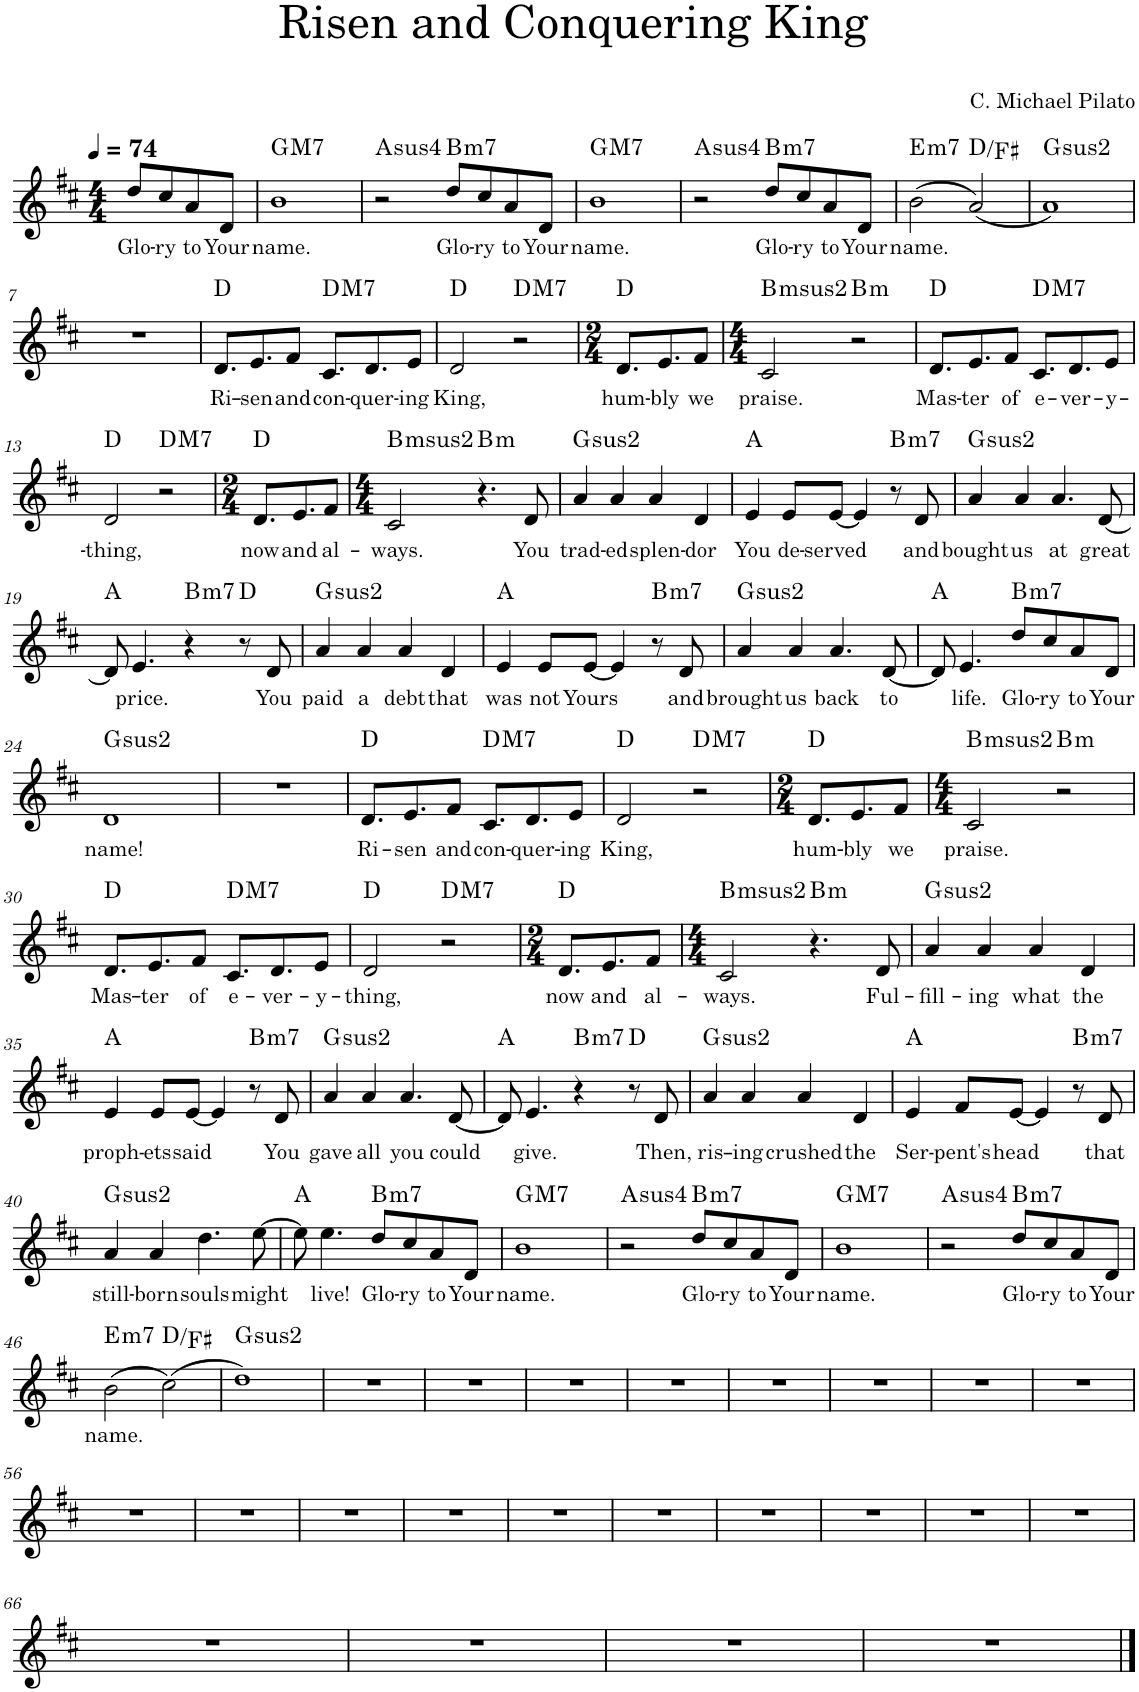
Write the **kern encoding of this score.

**kern	**text	**harte
*part1	*part1	*part1
*staff1	*staff1	*
*I"Piano	*	*
*I'Pno.	*	*
*clefG2	*	*
*k[f#c#]	*	*
*M4/4	*	*
*MM74	*	*
=	=	=
!	!LO:LY:b	!
8dd/L	Glo-	.
!	!LO:LY:b	!
8cc#/	-ry	.
!	!LO:LY:b	!
8a/	to	.
!	!LO:LY:b	!
8d/J	Your	.
=1	=1	=1
!	!LO:LY:b	!LO:H:kt=M7
1b	name.	G:maj7
=2	=2	=2
!	!	!LO:H:kt=4
2r	.	A:sus4
!	!LO:LY:b	!LO:H:kt=m7
8dd/L	Glo-	B:min7
!	!LO:LY:b	!
8cc#/	-ry	.
!	!LO:LY:b	!
8a/	to	.
!	!LO:LY:b	!
8d/J	Your	.
=3	=3	=3
!	!LO:LY:b	!LO:H:kt=M7
1b	name.	G:maj7
=4	=4	=4
!	!	!LO:H:kt=4
2r	.	A:sus4
!	!LO:LY:b	!LO:H:kt=m7
8dd/L	Glo-	B:min7
!	!LO:LY:b	!
8cc#/	-ry	.
!	!LO:LY:b	!
8a/	to	.
!	!LO:LY:b	!
8d/J	Your	.
=5	=5	=5
!	!LO:LY:b	!LO:H:kt=m7
(2b\	name.	E:min7
(2a/)	.	D:maj/3
=6	=6	=6
!	!	!LO:H:kt=2
1a)	.	G:(1,2,5)
!!LO:LB:g=z
=7	=7	=7
1r	.	.
=8	=8	=8
!	!LO:LY:b	!
8.d/L	Ri-	D:maj
!	!LO:LY:b	!
8.e/	-sen	.
!	!LO:LY:b	!
8f#/J	and	.
!	!LO:LY:b	!LO:H:kt=M7
8.c#/L	con-	D:maj7
!	!LO:LY:b	!
8.d/	-quer-	.
!	!LO:LY:b	!
8e/J	-ing	.
=9	=9	=9
!	!LO:LY:b	!
2d/	King,	D:maj
!	!	!LO:H:kt=M7
2r	.	D:maj7
=10	=10	=10
*M2/4	*	*
!	!LO:LY:b	!
8.d/L	hum-	D:maj
!	!LO:LY:b	!
8.e/	-bly	.
!	!LO:LY:b	!
8f#/J	we	.
=11	=11	=11
*M4/4	*	*
!	!LO:LY:b	!LO:H:kt=2
2c#/	praise.	B:(1,2,5)
!	!	!LO:H:kt=m
2r	.	B:min
=12	=12	=12
!	!LO:LY:b	!
8.d/L	Mas-	D:maj
!	!LO:LY:b	!
8.e/	-ter	.
!	!LO:LY:b	!
8f#/J	of	.
!	!LO:LY:b	!LO:H:kt=M7
8.c#/L	e-	D:maj7
!	!LO:LY:b	!
8.d/	-ver-	.
!	!LO:LY:b	!
8e/J	-y-	.
!!LO:LB:g=z
=13	=13	=13
!	!LO:LY:b	!
2d/	-thing,	D:maj
!	!	!LO:H:kt=M7
2r	.	D:maj7
=14	=14	=14
*M2/4	*	*
!	!LO:LY:b	!
8.d/L	now	D:maj
!	!LO:LY:b	!
8.e/	and	.
!	!LO:LY:b	!
8f#/J	al-	.
=15	=15	=15
*M4/4	*	*
!	!LO:LY:b	!LO:H:kt=2
2c#/	-ways.	B:(1,2,5)
!	!	!LO:H:kt=m
4.r	.	B:min
!	!LO:LY:b	!
8d/	You	.
=16	=16	=16
!	!LO:LY:b	!LO:H:kt=2
4a/	trad-	G:(1,2,5)
!	!LO:LY:b	!
4a/	-ed	.
!	!LO:LY:b	!
4a/	splen-	.
!	!LO:LY:b	!
4d/	-dor	.
=17	=17	=17
!	!LO:LY:b	!
4e/	You	A:maj
!	!LO:LY:b	!
8e/L	de-	.
!	!LO:LY:b	!
[8e/J	-served	.
4e/]	.	.
!	!	!LO:H:kt=m7
8r	.	B:min7
!	!LO:LY:b	!
8d/	and	.
=18	=18	=18
!	!LO:LY:b	!LO:H:kt=2
4a/	bought	G:(1,2,5)
!	!LO:LY:b	!
4a/	us	.
!	!LO:LY:b	!
4.a/	at	.
!	!LO:LY:b	!
[8d/	great	.
!!LO:LB:g=z
=19	=19	=19
8d/]	.	A:maj
!	!LO:LY:b	!
4.e/	price.	.
!	!	!LO:H:kt=m7
4r	.	B:min7
8r	.	D:maj
!	!LO:LY:b	!
8d/	You	.
=20	=20	=20
!	!LO:LY:b	!LO:H:kt=2
4a/	paid	G:(1,2,5)
!	!LO:LY:b	!
4a/	a	.
!	!LO:LY:b	!
4a/	debt	.
!	!LO:LY:b	!
4d/	that	.
=21	=21	=21
!	!LO:LY:b	!
4e/	was	A:maj
!	!LO:LY:b	!
8e/L	not	.
!	!LO:LY:b	!
[8e/J	Yours	.
4e/]	.	.
!	!	!LO:H:kt=m7
8r	.	B:min7
!	!LO:LY:b	!
8d/	and	.
=22	=22	=22
!	!LO:LY:b	!LO:H:kt=2
4a/	brought	G:(1,2,5)
!	!LO:LY:b	!
4a/	us	.
!	!LO:LY:b	!
4.a/	back	.
!	!LO:LY:b	!
[8d/	to	.
=23	=23	=23
8d/]	.	A:maj
!	!LO:LY:b	!
4.e/	life.	.
!	!LO:LY:b	!LO:H:kt=m7
8dd/L	Glo-	B:min7
!	!LO:LY:b	!
8cc#/	-ry	.
!	!LO:LY:b	!
8a/	to	.
!	!LO:LY:b	!
8d/J	Your	.
!!LO:LB:g=z
=24	=24	=24
!	!LO:LY:b	!LO:H:kt=2
1d	name!	G:(1,2,5)
=25	=25	=25
1r	.	.
=26	=26	=26
!	!LO:LY:b	!
8.d/L	Ri-	D:maj
!	!LO:LY:b	!
8.e/	-sen	.
!	!LO:LY:b	!
8f#/J	and	.
!	!LO:LY:b	!LO:H:kt=M7
8.c#/L	con-	D:maj7
!	!LO:LY:b	!
8.d/	-quer-	.
!	!LO:LY:b	!
8e/J	-ing	.
=27	=27	=27
!	!LO:LY:b	!
2d/	King,	D:maj
!	!	!LO:H:kt=M7
2r	.	D:maj7
=28	=28	=28
*M2/4	*	*
!	!LO:LY:b	!
8.d/L	hum-	D:maj
!	!LO:LY:b	!
8.e/	-bly	.
!	!LO:LY:b	!
8f#/J	we	.
=29	=29	=29
*M4/4	*	*
!	!LO:LY:b	!LO:H:kt=2
2c#/	praise.	B:(1,2,5)
!	!	!LO:H:kt=m
2r	.	B:min
!!LO:LB:g=z
=30	=30	=30
!	!LO:LY:b	!
8.d/L	Mas-	D:maj
!	!LO:LY:b	!
8.e/	-ter	.
!	!LO:LY:b	!
8f#/J	of	.
!	!LO:LY:b	!LO:H:kt=M7
8.c#/L	e-	D:maj7
!	!LO:LY:b	!
8.d/	-ver-	.
!	!LO:LY:b	!
8e/J	-y-	.
=31	=31	=31
!	!LO:LY:b	!
2d/	-thing,	D:maj
!	!	!LO:H:kt=M7
2r	.	D:maj7
=32	=32	=32
*M2/4	*	*
!	!LO:LY:b	!
8.d/L	now	D:maj
!	!LO:LY:b	!
8.e/	and	.
!	!LO:LY:b	!
8f#/J	al-	.
=33	=33	=33
*M4/4	*	*
!	!LO:LY:b	!LO:H:kt=2
2c#/	-ways.	B:(1,2,5)
!	!	!LO:H:kt=m
4.r	.	B:min
!	!LO:LY:b	!
8d/	Ful-	.
=34	=34	=34
!	!LO:LY:b	!LO:H:kt=2
4a/	-fill-	G:(1,2,5)
!	!LO:LY:b	!
4a/	-ing	.
!	!LO:LY:b	!
4a/	what	.
!	!LO:LY:b	!
4d/	the	.
!!LO:LB:g=z
=35	=35	=35
!	!LO:LY:b	!
4e/	proph-	A:maj
!	!LO:LY:b	!
8e/L	-ets	.
!	!LO:LY:b	!
[8e/J	said	.
4e/]	.	.
!	!	!LO:H:kt=m7
8r	.	B:min7
!	!LO:LY:b	!
8d/	You	.
=36	=36	=36
!	!LO:LY:b	!LO:H:kt=2
4a/	gave	G:(1,2,5)
!	!LO:LY:b	!
4a/	all	.
!	!LO:LY:b	!
4.a/	you	.
!	!LO:LY:b	!
[8d/	could	.
=37	=37	=37
8d/]	.	A:maj
!	!LO:LY:b	!
4.e/	give.	.
!	!	!LO:H:kt=m7
4r	.	B:min7
8r	.	D:maj
!	!LO:LY:b	!
8d/	Then,	.
=38	=38	=38
!	!LO:LY:b	!LO:H:kt=2
4a/	ris-	G:(1,2,5)
!	!LO:LY:b	!
4a/	-ing	.
!	!LO:LY:b	!
4a/	crushed	.
!	!LO:LY:b	!
4d/	the	.
=39	=39	=39
!	!LO:LY:b	!
4e/	Ser-	A:maj
!	!LO:LY:b	!
8f#/L	-pent's	.
!	!LO:LY:b	!
[8e/J	head	.
4e/]	.	.
!	!	!LO:H:kt=m7
8r	.	B:min7
!	!LO:LY:b	!
8d/	that	.
!!LO:LB:g=z
=40	=40	=40
!	!LO:LY:b	!LO:H:kt=2
4a/	still-	G:(1,2,5)
!	!LO:LY:b	!
4a/	-born	.
!	!LO:LY:b	!
4.dd\	souls	.
!	!LO:LY:b	!
[8ee\	might	.
=41	=41	=41
8ee\]	.	A:maj
!	!LO:LY:b	!
4.ee\	live!	.
!	!LO:LY:b	!LO:H:kt=m7
8dd/L	Glo-	B:min7
!	!LO:LY:b	!
8cc#/	-ry	.
!	!LO:LY:b	!
8a/	to	.
!	!LO:LY:b	!
8d/J	Your	.
=42	=42	=42
!	!LO:LY:b	!LO:H:kt=M7
1b	name.	G:maj7
=43	=43	=43
!	!	!LO:H:kt=4
2r	.	A:sus4
!	!LO:LY:b	!LO:H:kt=m7
8dd/L	Glo-	B:min7
!	!LO:LY:b	!
8cc#/	-ry	.
!	!LO:LY:b	!
8a/	to	.
!	!LO:LY:b	!
8d/J	Your	.
=44	=44	=44
!	!LO:LY:b	!LO:H:kt=M7
1b	name.	G:maj7
=45	=45	=45
!	!	!LO:H:kt=4
2r	.	A:sus4
!	!LO:LY:b	!LO:H:kt=m7
8dd/L	Glo-	B:min7
!	!LO:LY:b	!
8cc#/	-ry	.
!	!LO:LY:b	!
8a/	to	.
!	!LO:LY:b	!
8d/J	Your	.
!!LO:LB:g=z
=46	=46	=46
!	!LO:LY:b	!LO:H:kt=m7
(2b\	name.	E:min7
(2cc#\)	.	D:maj/3
=47	=47	=47
!	!	!LO:H:kt=2
1dd)	.	G:(1,2,5)
=48	=48	=48
1r	.	.
=49	=49	=49
1r	.	.
=50	=50	=50
1r	.	.
=51	=51	=51
1r	.	.
=52	=52	=52
1r	.	.
=53	=53	=53
1r	.	.
=54	=54	=54
1r	.	.
=55	=55	=55
1r	.	.
!!LO:LB:g=z
=56	=56	=56
1r	.	.
=57	=57	=57
1r	.	.
=58	=58	=58
1r	.	.
=59	=59	=59
1r	.	.
=60	=60	=60
1r	.	.
=61	=61	=61
1r	.	.
=62	=62	=62
1r	.	.
=63	=63	=63
1r	.	.
=64	=64	=64
1r	.	.
=65	=65	=65
1r	.	.
!!LO:LB:g=z
=66	=66	=66
1r	.	.
=67	=67	=67
1r	.	.
=68	=68	=68
1r	.	.
=69	=69	=69
1r	.	.
==	==	==
*-	*-	*-
